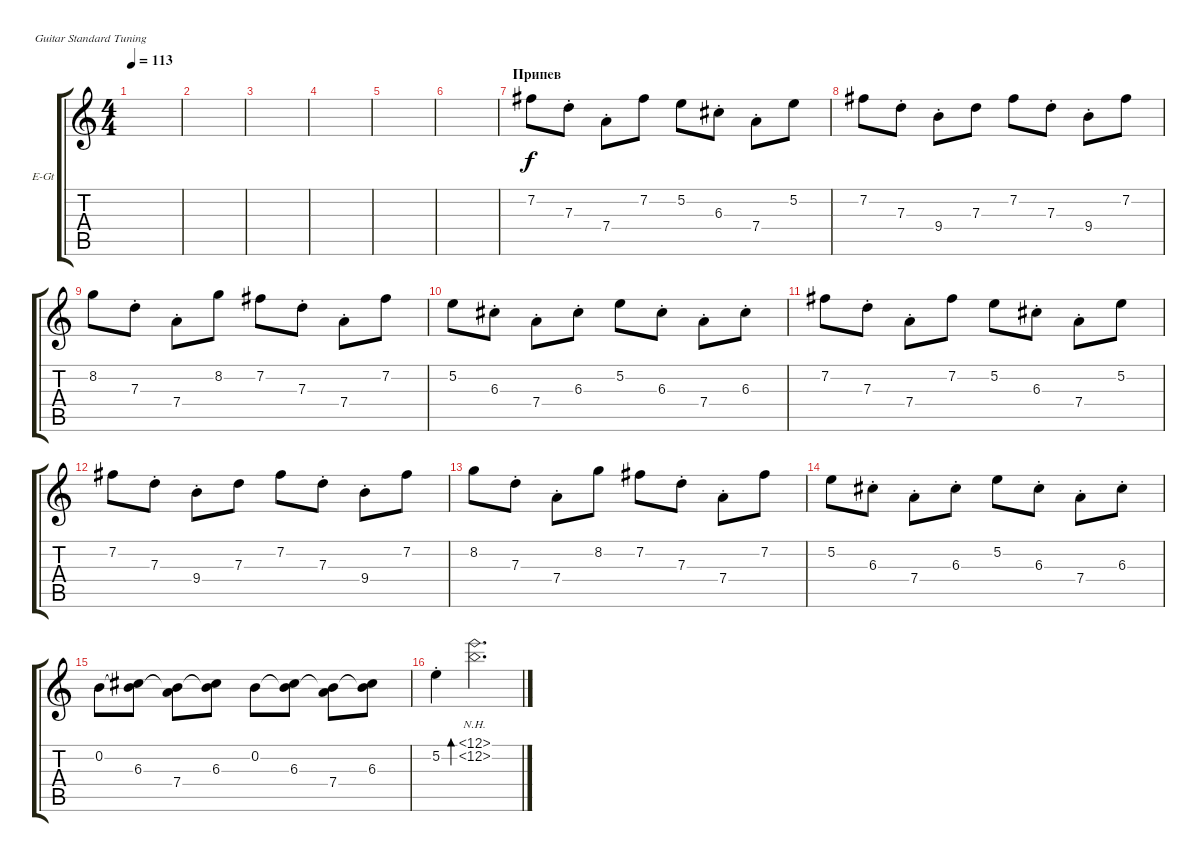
\defaultSystemsLayout 4
\bracketExtendMode groupsimilarinstruments
\firstSystemTrackNameOrientation horizontal
\otherSystemsTrackNameOrientation horizontal
\track ("Г. Каспарян " "E-Gt") {instrument electricguitarclean}
\staff {score tabs}
\tuning (E4 B3 G3 D3 A2 E2)
\ts (4 4)
\tempo 113
\clef g2
\ks c
|
|
|
|
|
|
\section ("" "Припев")
7.2.8 7.3{st}.8 7.4{st}.8 7.2.8 5.2.8 6.3{st}.8 7.4{st}.8 5.2.8 |
7.2.8 7.3{st}.8 9.4{st}.8 7.3.8 7.2.8 7.3{st}.8 9.4{st}.8 7.2.8 |
8.2.8 7.3{st}.8 7.4{st}.8 8.2.8 7.2.8 7.3{st}.8 7.4{st}.8 7.2.8 |
5.2.8 6.3{st}.8 7.4{st}.8 6.3{st}.8 5.2.8 6.3{st}.8 7.4{st}.8 6.3{st}.8 |
7.2.8 7.3{st}.8 7.4{st}.8 7.2.8 5.2.8 6.3{st}.8 7.4{st}.8 5.2.8 |
7.2.8 7.3{st}.8 9.4{st}.8 7.3.8 7.2.8 7.3{st}.8 9.4{st}.8 7.2.8 |
8.2.8 7.3{st}.8 7.4{st}.8 8.2.8 7.2.8 7.3{st}.8 7.4{st}.8 7.2.8 |
5.2.8 6.3{st}.8 7.4{st}.8 6.3{st}.8 5.2.8 6.3{st}.8 7.4{st}.8 6.3{st}.8 |
0.2.8 (6.3 0.2{t}).8 (7.4 0.2{t}).8 (6.3 0.2{t}).8 0.2.8 (6.3 0.2{t}).8 (7.4 0.2{t}).8 (6.3 0.2{t}).8 |
5.2{st}.4 (12.1{nh} 12.2{nh}).2{d bd 79}
